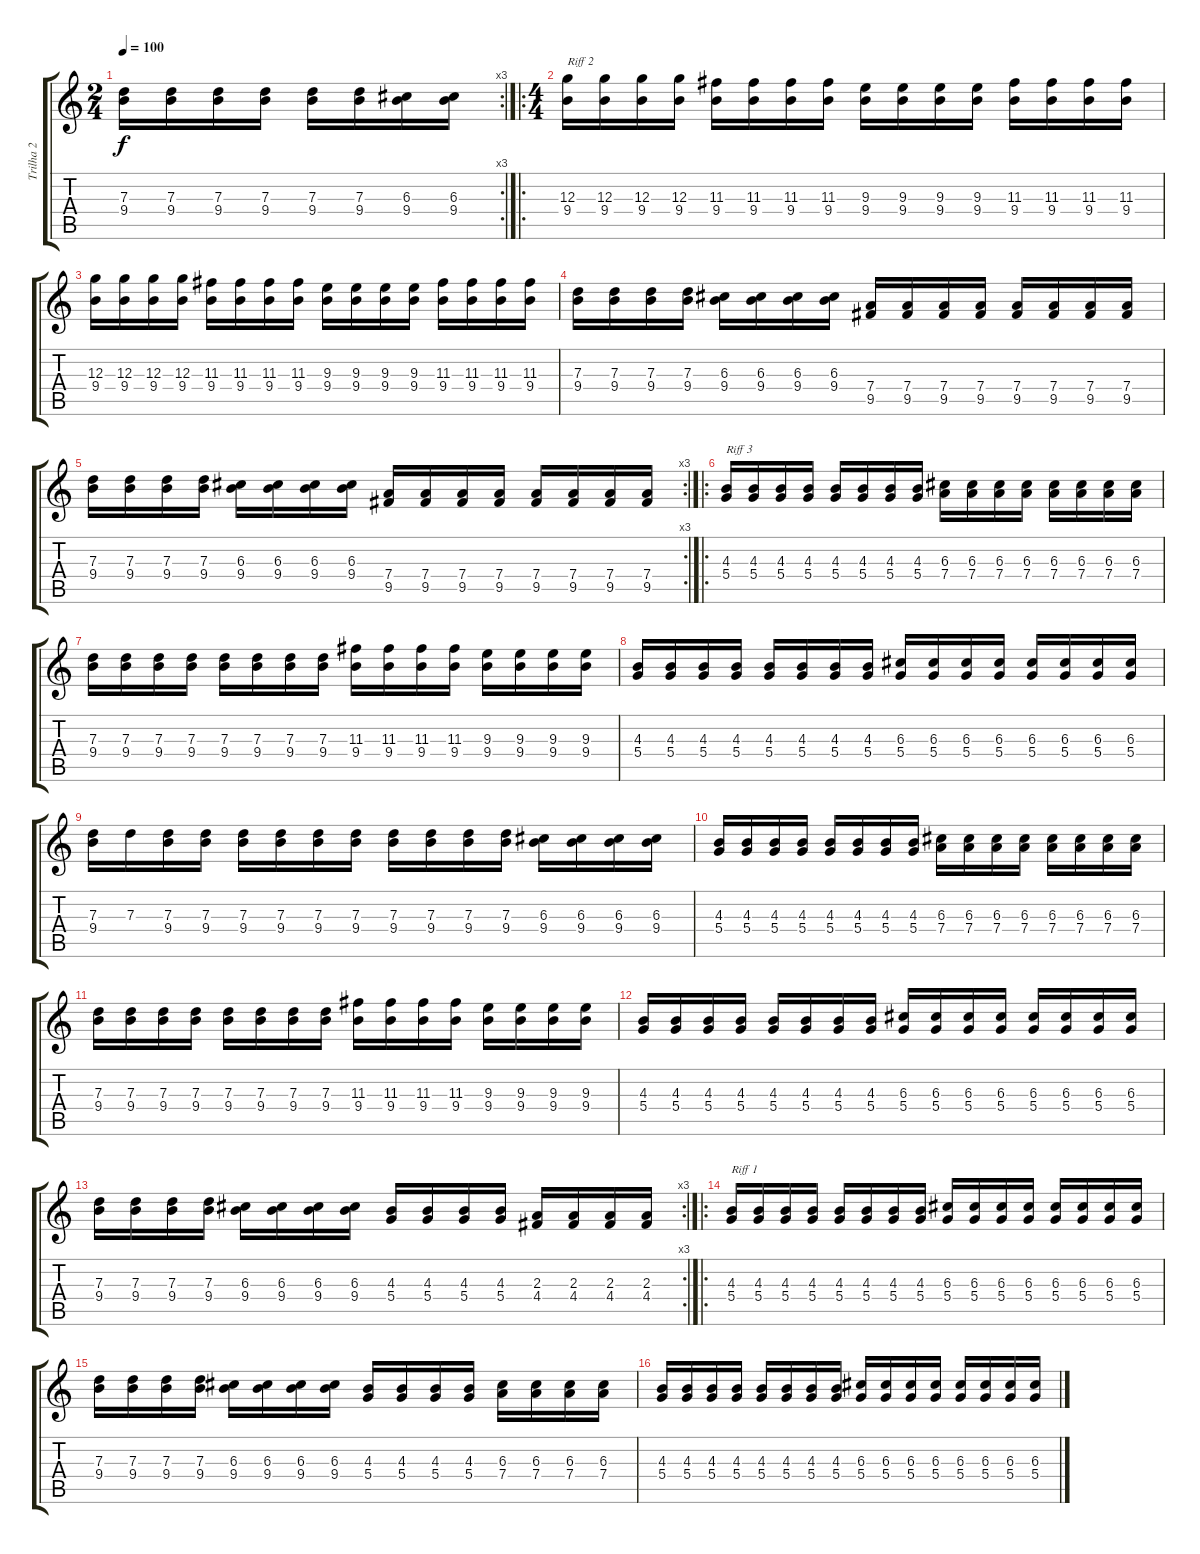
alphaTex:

\track ("Trilha 2" "Trilha 2") {instrument distortionguitar}
\staff {score tabs}
\tuning (E4 B3 G3 D3 A2 E2) {hide}
\rc 3
\ts (2 4)
\tempo 100
\clef g2
\ks c
(7.3 9.4).16{dy f} (7.3 9.4).16 (7.3 9.4).16 (7.3 9.4).16 (7.3 9.4).16 (7.3 9.4).16 (6.3 9.4).16 (6.3 9.4).16 |
\ro
\ts (4 4)
(12.3 9.4).16{txt "Riff 2"} (12.3 9.4).16 (12.3 9.4).16 (12.3 9.4).16 (11.3 9.4).16 (11.3 9.4).16 (11.3 9.4).16 (11.3 9.4).16 (9.3 9.4).16 (9.3 9.4).16 (9.3 9.4).16 (9.3 9.4).16 (11.3 9.4).16 (11.3 9.4).16 (11.3 9.4).16 (11.3 9.4).16 |
(12.3 9.4).16 (12.3 9.4).16 (12.3 9.4).16 (12.3 9.4).16 (11.3 9.4).16 (11.3 9.4).16 (11.3 9.4).16 (11.3 9.4).16 (9.3 9.4).16 (9.3 9.4).16 (9.3 9.4).16 (9.3 9.4).16 (11.3 9.4).16 (11.3 9.4).16 (11.3 9.4).16 (11.3 9.4).16 |
(7.3 9.4).16 (7.3 9.4).16 (7.3 9.4).16 (7.3 9.4).16 (6.3 9.4).16 (6.3 9.4).16 (6.3 9.4).16 (6.3 9.4).16 (7.4 9.5).16 (7.4 9.5).16 (7.4 9.5).16 (7.4 9.5).16 (7.4 9.5).16 (7.4 9.5).16 (7.4 9.5).16 (7.4 9.5).16 |
\rc 3
(7.3 9.4).16 (7.3 9.4).16 (7.3 9.4).16 (7.3 9.4).16 (6.3 9.4).16 (6.3 9.4).16 (6.3 9.4).16 (6.3 9.4).16 (7.4 9.5).16 (7.4 9.5).16 (7.4 9.5).16 (7.4 9.5).16 (7.4 9.5).16 (7.4 9.5).16 (7.4 9.5).16 (7.4 9.5).16 |
\ro
(4.3 5.4).16{txt "Riff 3"} (4.3 5.4).16 (4.3 5.4).16 (4.3 5.4).16 (4.3 5.4).16 (4.3 5.4).16 (4.3 5.4).16 (4.3 5.4).16 (6.3 7.4).16 (6.3 7.4).16 (6.3 7.4).16 (6.3 7.4).16 (6.3 7.4).16 (6.3 7.4).16 (6.3 7.4).16 (6.3 7.4).16 |
(7.3 9.4).16 (7.3 9.4).16 (7.3 9.4).16 (7.3 9.4).16 (7.3 9.4).16 (7.3 9.4).16 (7.3 9.4).16 (7.3 9.4).16 (11.3 9.4).16 (11.3 9.4).16 (11.3 9.4).16 (11.3 9.4).16 (9.3 9.4).16 (9.3 9.4).16 (9.3 9.4).16 (9.3 9.4).16 |
(4.3 5.4).16 (4.3 5.4).16 (4.3 5.4).16 (4.3 5.4).16 (4.3 5.4).16 (4.3 5.4).16 (4.3 5.4).16 (4.3 5.4).16 (6.3 5.4).16 (6.3 5.4).16 (6.3 5.4).16 (6.3 5.4).16 (6.3 5.4).16 (6.3 5.4).16 (6.3 5.4).16 (6.3 5.4).16 |
(7.3 9.4).16 7.3.16 (7.3 9.4).16 (7.3 9.4).16 (7.3 9.4).16 (7.3 9.4).16 (7.3 9.4).16 (7.3 9.4).16 (7.3 9.4).16 (7.3 9.4).16 (7.3 9.4).16 (7.3 9.4).16 (6.3 9.4).16 (6.3 9.4).16 (6.3 9.4).16 (6.3 9.4).16 |
(4.3 5.4).16 (4.3 5.4).16 (4.3 5.4).16 (4.3 5.4).16 (4.3 5.4).16 (4.3 5.4).16 (4.3 5.4).16 (4.3 5.4).16 (6.3 7.4).16 (6.3 7.4).16 (6.3 7.4).16 (6.3 7.4).16 (6.3 7.4).16 (6.3 7.4).16 (6.3 7.4).16 (6.3 7.4).16 |
(7.3 9.4).16 (7.3 9.4).16 (7.3 9.4).16 (7.3 9.4).16 (7.3 9.4).16 (7.3 9.4).16 (7.3 9.4).16 (7.3 9.4).16 (11.3 9.4).16 (11.3 9.4).16 (11.3 9.4).16 (11.3 9.4).16 (9.3 9.4).16 (9.3 9.4).16 (9.3 9.4).16 (9.3 9.4).16 |
(4.3 5.4).16 (4.3 5.4).16 (4.3 5.4).16 (4.3 5.4).16 (4.3 5.4).16 (4.3 5.4).16 (4.3 5.4).16 (4.3 5.4).16 (6.3 5.4).16 (6.3 5.4).16 (6.3 5.4).16 (6.3 5.4).16 (6.3 5.4).16 (6.3 5.4).16 (6.3 5.4).16 (6.3 5.4).16 |
\rc 3
(7.3 9.4).16 (7.3 9.4).16 (7.3 9.4).16 (7.3 9.4).16 (6.3 9.4).16 (6.3 9.4).16 (6.3 9.4).16 (6.3 9.4).16 (4.3 5.4).16 (4.3 5.4).16 (4.3 5.4).16 (4.3 5.4).16 (2.3 4.4).16 (2.3 4.4).16 (2.3 4.4).16 (2.3 4.4).16 |
\ro
(4.3 5.4).16{txt "Riff 1"} (4.3 5.4).16 (4.3 5.4).16 (4.3 5.4).16 (4.3 5.4).16 (4.3 5.4).16 (4.3 5.4).16 (4.3 5.4).16 (6.3 5.4).16 (6.3 5.4).16 (6.3 5.4).16 (6.3 5.4).16 (6.3 5.4).16 (6.3 5.4).16 (6.3 5.4).16 (6.3 5.4).16 |
(7.3 9.4).16 (7.3 9.4).16 (7.3 9.4).16 (7.3 9.4).16 (6.3 9.4).16 (6.3 9.4).16 (6.3 9.4).16 (6.3 9.4).16 (4.3 5.4).16 (4.3 5.4).16 (4.3 5.4).16 (4.3 5.4).16 (6.3 7.4).16 (6.3 7.4).16 (6.3 7.4).16 (6.3 7.4).16 |
(4.3 5.4).16 (4.3 5.4).16 (4.3 5.4).16 (4.3 5.4).16 (4.3 5.4).16 (4.3 5.4).16 (4.3 5.4).16 (4.3 5.4).16 (6.3 5.4).16 (6.3 5.4).16 (6.3 5.4).16 (6.3 5.4).16 (6.3 5.4).16 (6.3 5.4).16 (6.3 5.4).16 (6.3 5.4).16
